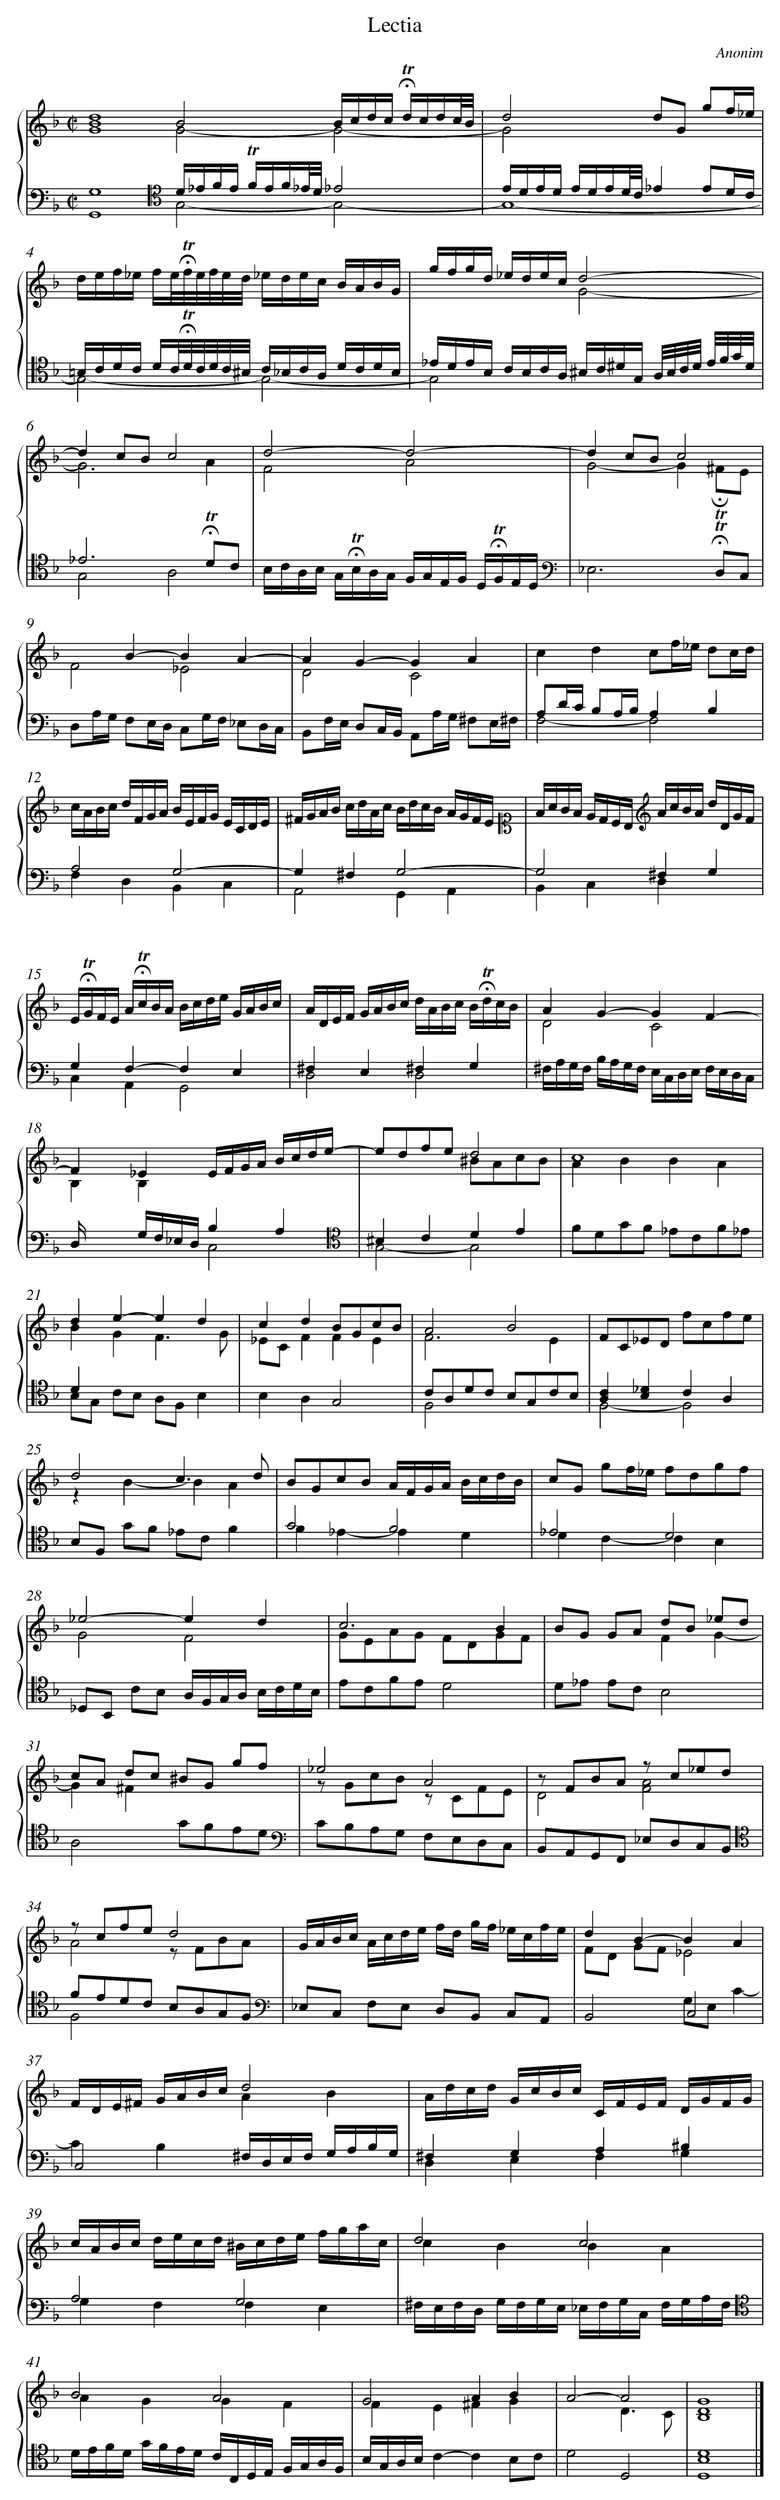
X:1
T: Lectia
C: Anonim
L: 1/16
M: C|
%%staves {1 2}
V: 1 clef=treble
V: 2 clef=bass
K: F
[V:1] [d16B16G16] [|]
[V:2] [G,16G,,16][K:clef=tenor] [|]
[V:1] B8Bcdc !fermata!!trill!dcdc/B/ & G8-G8- |
[V:2] D_EFE !trill!FEF_E/D/_E8 & G,8-G,8- |
[V:1] d8d2G2 g2f_e & G8x8 |
[V:2] EDED EDED/C/_E4E2DC & G,16- |
[V:1] def_e fe/!fermata!!trill!f/e/f/e/d/ _edec BABG |
[V:2] =B,CDC DC/!fermata!!trill!D/C/D/C/^B,/ C_B,CA, DCDB, & G,8-G,8- |
[V:1] gfgd _edecd8- & x8G8- |
[V:2] _EDEB, CB,CA, ^B,C^DG, A,/B,/C/D/ E/F/G/D/ & G,8x8 |
[V:1] d4c2B2c8 & G12A4 |
[V:2] _E12!fermata!!trill!D2C2 & G,8A,8 |
[V:1] d8-d8- & F8A8 |
[V:2] B,CA,B, G,!fermata!!trill!B,A,G, F,G,E,F, D,!fermata!!trill!F,E,D, |
[V:1] d4c2B2c8 & G8-G4!fermata!!trill!^F2E2 |
[V:2] [K:clef=bass]_E,12!fermata!!trill!D,2C,2 |
[V:1] x4B4-B4A4- & F8_E8 |
[V:2] D,2A,G, F,2E,D, C,2G,F, _E,2D,C, |
[V:1] A4G4-G4A4 & D8C8 |
[V:2] B,,2F,E, D,2C,B,, A,,2A,G, ^F,2E,^F, |
[V:1] c4d4c2f_e d2cd |
[V:2] A,2DC B,2A,B,A,4B,4 & F,8-F,8 |
[V:1] cABc dFGA BEFG ECDE |
[V:2] A,8G,8- & F,4D,4B,,4C,4 |
[V:1] ^FGAB cdAc BdcB AGFE |
[V:2] G,4^F,4G,8- & A,,8G,,4A,,4 |
[V:1] [K:clef=C1]FAGF EDCB,[K:clef=treble] AcBA dDGF |
[V:2] G,8^F,4G,4 & B,,4C,4D,4x4 |
[V:1] E!fermata!!trill!GFE A!fermata!!trill!cBA Bcde GABc |
[V:2] G,4F,4-F,4E,4 & C,4A,,4G,,8 |
[V:1] ADEF GABc dABc B!fermata!!trill!dcB |
[V:2] ^F,4E,4^F,4G,4 & D,8D,8 |
[V:1] A4G4-G4F4- & D8C8 |
[V:2] ^F,A,G,F, B,A,G,F, E,C,D,E, F,E,D,C, |
[V:1] F4_E4EFGA Bcde- & B,4B,4x8 |
[V:2] D, x x x G,F,_E,D,B,4A,4[K:clef=tenor] & x8C,8 |
[V:1] e2d2f2e2d8 & x8^B2A2c2B2 |
[V:2] ^B,4C4D4E4 & G,8-G,8 |
[V:1] c16 & A4B4B4A4 |
[V:2] F2D2G2F2 _E2C2F2_E2 |
[V:1] d4e4-e4d4 & B4G4F6G2 |
[V:2] D4x4x8 & B,2G,2 C2B,2 A,2F,2B,4 |
[V:1] c4d4B2G2c2B2 & _E2C2F4F4E4 |
[V:2] x16 & B,4A,4G,8 |
[V:1] A8B8 & F12E4 |
[V:2] C2A,2D2C2 B,2G,2C2B,2 & F,8x8 |
[V:1] F2C2_E2D2 f2c2f2e2 |
[V:2] [C4A,4][_D4B,4]C4A,4 & F,8-F,8 |
[V:1] d8c6d2 & z4B4-B4A4 |
[V:2] B,2F,2 G2F2 _E2C2F4 |
[V:1] B2G2c2B2 AFGA BcdB |
[V:2] G8F8 & F4_E4-E4D4 |
[V:1] c2G2 g2f_e f2d2g2f2 |
[V:2] _E8D8 & D4C4-C4B,4 |
[V:1] _e8-e4d4 & G8F8 |
[V:2] _D,2B,,2 C2B,2 A,F,G,A, B,CDB, |
[V:1] c12B4 & G2E2A2G2 F2D2G2F2 |
[V:2] E2C2F2E2D8 |
[V:1] B2G2 G2A2 d2B2 _e2d2 & x8F4G4- |
[V:2] D2_E2 E2C2B,8 |
[V:1] c2A2 d2c2 ^B2G2 g2f2 & G4^F4x8 |
[V:2] A,8G2F2E2D2[K:clef=bass] |
[V:1] _e8A8 & z2 G2c2B2 z2 C2F2E2 |
[V:2] C2B,2A,2G,2 F,2E,2D,2C,2 |
[V:1] z2 F2B2A2 z2 c2_e2d2 & D8[A8F8] |
[V:2] B,,2A,,2G,,2F,,2 _E,2D,2C,2B,,2[K:clef=tenor] |
[V:1] z2 c2f2e2d8 & A8z2 F2B2A2 |
[V:2] F2E2D2C2 B,2A,2G,2F,2[K:clef=bass] & F,8x8 |
[V:1] GABc Acde fd gf _ecfe |
[V:2] _E,2C,2 F,2E,2 D,2B,,2 C,2A,,2 |
[V:1] d4B4-B4A4 & F2D2 G2F2_E8 |
[V:2] B,,8C,8 & x8G,2E,2C4- |
[V:1] FDE^F GABcd8 & x8A4B4 |
[V:2] C,8^F,D,E,F, G,A,B,G, & C4B,4x8 |
[V:1] Adcd GcBc CFEF DGFG |
[V:2] ^F,4G,4A,4^B,4 & D,4E,4F,4G,4 |
[V:1] cABc decd ^Bcde fgac |
[V:2] A,8G,8 & G,4F,4F,4E,4 |
[V:1] d8c8 & c4B4B4A4 |
[V:2] ^F,E,F,D, G,F,G,E, _E,F,G,C, F,G,A,F,[K:clef=tenor] |
[V:1] B8A8 & A4G4G4F4 |
[V:2] DEFD GFED CC,D,E, F,G,A,F, |
[V:1] G8A4B4 & F4E4^F4G4 |
[V:2] B,G,A,B,C4-C4B,2C2 |
[V:1] A8-A8 & x8D6C2 |
[V:2] D8D,8 |
[V:1] [G16D16B,16] |]
[V:2] [D16B,16D,16] |]
